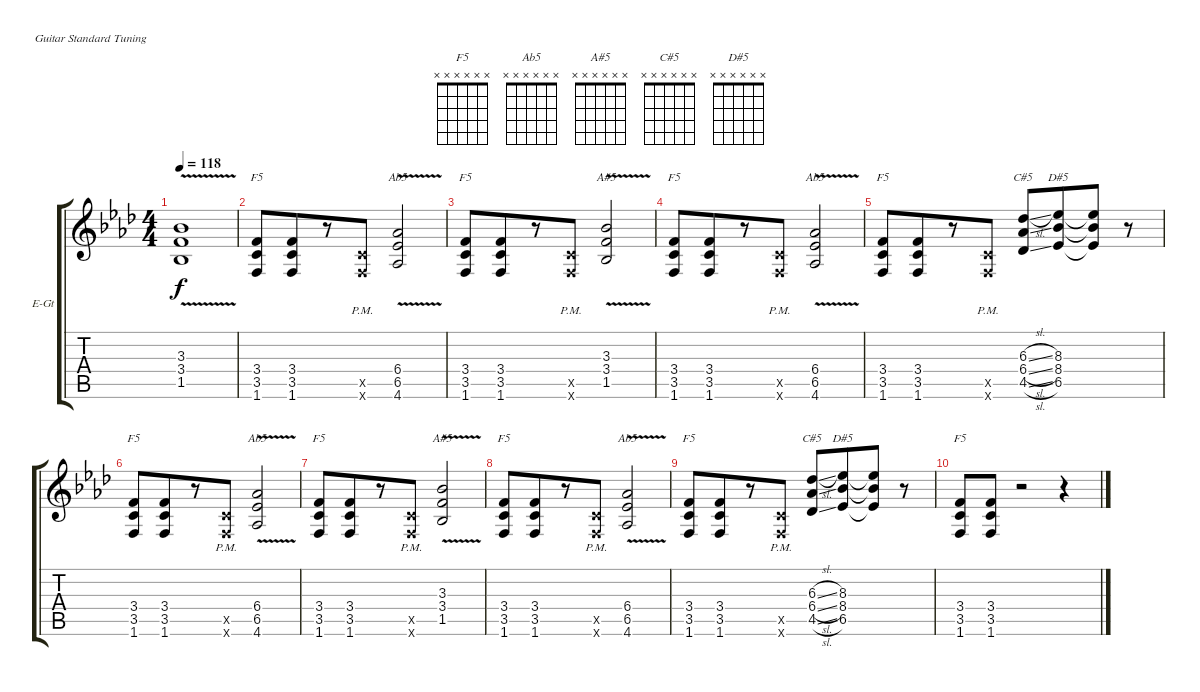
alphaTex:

\defaultSystemsLayout 4
\bracketExtendMode groupsimilarinstruments
\firstSystemTrackNameOrientation horizontal
\otherSystemsTrackNameOrientation horizontal
\track ("Marty Friedman" "E-Gt") {instrument distortionguitar}
\staff {score tabs}
\tuning (E4 B3 G3 D3 A2 E2)
\chord ("F5" x x x x x x)
\chord ("Ab5" x x x x x x)
\chord ("A#5" x x x x x x)
\chord ("C#5" x x x x x x)
\chord ("D#5" x x x x x x)
\ts (4 4)
\tempo 118
\clef g2
\ks ab
(1.5{v t} 3.4{v t} 3.3{v t}).1{dy f} |
(1.6 3.5 3.4).8{ch "F5" beam merge} (1.6 3.5 3.4).8{beam merge} r.8{beam merge} (1.6{pm x} 3.5{x}).8 (4.6{v} 6.5{v} 6.4{v}).2{ch "Ab5"} |
(1.6 3.5 3.4).8{ch "F5" beam merge} (1.6 3.5 3.4).8{beam merge} r.8{beam merge} (1.6{pm x} 3.5{x}).8 (1.5{v} 3.4{v} 3.3{v}).2{ch "A#5"} |
(1.6 3.5 3.4).8{ch "F5" beam merge} (1.6 3.5 3.4).8{beam merge} r.8{beam merge} (1.6{pm x} 3.5{x}).8 (4.6{v} 6.5{v} 6.4{v}).2{ch "Ab5"} |
(1.6 3.5 3.4).8{ch "F5" beam merge} (1.6 3.5 3.4).8{beam merge} r.8{beam merge} (1.6{pm x} 3.5{x}).8 (4.5{sl} 6.4{sl} 6.3{sl}).8{ch "C#5" beam merge} (6.5 8.4 8.3).8{ch "D#5" beam merge} (6.5{t} 8.4{t} 8.3{t}).8 r.8 |
(1.6 3.5 3.4).8{ch "F5" beam merge} (1.6 3.5 3.4).8{beam merge} r.8{beam merge} (1.6{pm x} 3.5{x}).8 (4.6{v} 6.5{v} 6.4{v}).2{ch "Ab5"} |
(1.6 3.5 3.4).8{ch "F5" beam merge} (1.6 3.5 3.4).8{beam merge} r.8{beam merge} (1.6{pm x} 3.5{x}).8 (1.5{v} 3.4{v} 3.3{v}).2{ch "A#5"} |
(1.6 3.5 3.4).8{ch "F5" beam merge} (1.6 3.5 3.4).8{beam merge} r.8{beam merge} (1.6{pm x} 3.5{x}).8 (4.6{v} 6.5{v} 6.4{v}).2{ch "Ab5"} |
(1.6 3.5 3.4).8{ch "F5" beam merge} (1.6 3.5 3.4).8{beam merge} r.8{beam merge} (1.6{pm x} 3.5{x}).8 (4.5{sl} 6.4{sl} 6.3{sl}).8{ch "C#5" beam merge} (6.5 8.4 8.3).8{ch "D#5" beam merge} (6.5{t} 8.4{t} 8.3{t}).8 r.8 |
(1.6 3.5 3.4).8{ch "F5"} (1.6 3.5 3.4).8 r.2 r.4
